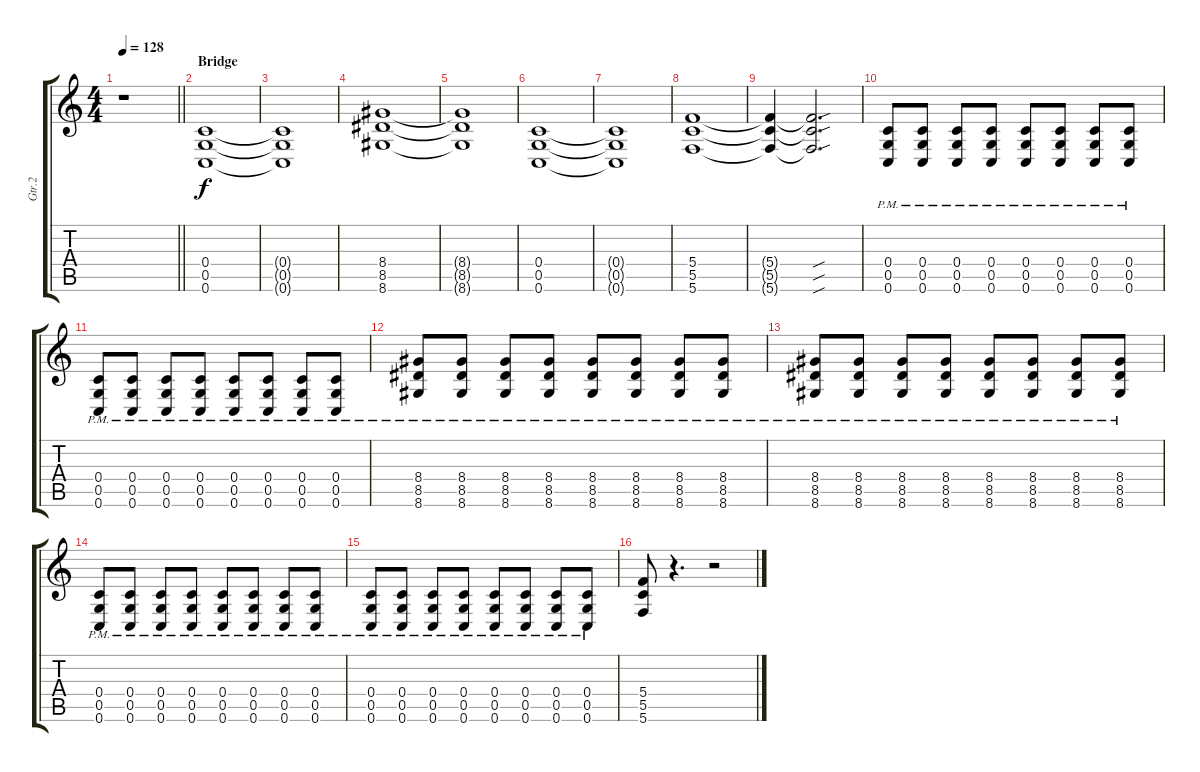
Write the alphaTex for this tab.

\track ("Gtr.2" "Gtr.2") {instrument distortionguitar}
\staff {score tabs}
\tuning (D4 A3 F3 C3 G2 C2) {hide}
\ts (4 4)
\tempo 128
\clef g2
\barLineRight lightlight
\ks c
r.1{dy f} |
\section ("" "Bridge")
(0.4 0.5 0.6).1{volume 16} |
(0.4{t} 0.5{t} 0.6{t}).1 |
(8.4 8.5 8.6).1 |
(8.4{t} 8.5{t} 8.6{t}).1 |
(0.4 0.5 0.6).1 |
(0.4{t} 0.5{t} 0.6{t}).1 |
(5.4 5.5 5.6).1 |
(5.4{t} 5.5{t} 5.6{t}).4 (5.4{sou t} 5.5{sou t} 5.6{sou t}).2{d} |
(0.4{pm} 0.5{pm} 0.6{pm}).8 (0.4{pm} 0.5{pm} 0.6{pm}).8 (0.4{pm} 0.5{pm} 0.6{pm}).8 (0.4{pm} 0.5{pm} 0.6{pm}).8 (0.4{pm} 0.5{pm} 0.6{pm}).8 (0.4{pm} 0.5{pm} 0.6{pm}).8 (0.4{pm} 0.5{pm} 0.6{pm}).8 (0.4{pm} 0.5{pm} 0.6{pm}).8 |
(0.4{pm} 0.5{pm} 0.6{pm}).8 (0.4{pm} 0.5{pm} 0.6{pm}).8 (0.4{pm} 0.5{pm} 0.6{pm}).8 (0.4{pm} 0.5{pm} 0.6{pm}).8 (0.4{pm} 0.5{pm} 0.6{pm}).8 (0.4{pm} 0.5{pm} 0.6{pm}).8 (0.4{pm} 0.5{pm} 0.6{pm}).8 (0.4{pm} 0.5{pm} 0.6{pm}).8 |
(8.4{pm} 8.5{pm} 8.6{pm}).8 (8.4{pm} 8.5{pm} 8.6{pm}).8 (8.4{pm} 8.5{pm} 8.6{pm}).8 (8.4{pm} 8.5{pm} 8.6{pm}).8 (8.4{pm} 8.5{pm} 8.6{pm}).8 (8.4{pm} 8.5{pm} 8.6{pm}).8 (8.4{pm} 8.5{pm} 8.6{pm}).8 (8.4{pm} 8.5{pm} 8.6{pm}).8 |
(8.4{pm} 8.5{pm} 8.6{pm}).8 (8.4{pm} 8.5{pm} 8.6{pm}).8 (8.4{pm} 8.5{pm} 8.6{pm}).8 (8.4{pm} 8.5{pm} 8.6{pm}).8 (8.4{pm} 8.5{pm} 8.6{pm}).8 (8.4{pm} 8.5{pm} 8.6{pm}).8 (8.4{pm} 8.5{pm} 8.6{pm}).8 (8.4{pm} 8.5{pm} 8.6{pm}).8 |
(0.4{pm} 0.5{pm} 0.6{pm}).8 (0.4{pm} 0.5{pm} 0.6{pm}).8 (0.4{pm} 0.5{pm} 0.6{pm}).8 (0.4{pm} 0.5{pm} 0.6{pm}).8 (0.4{pm} 0.5{pm} 0.6{pm}).8 (0.4{pm} 0.5{pm} 0.6{pm}).8 (0.4{pm} 0.5{pm} 0.6{pm}).8 (0.4{pm} 0.5{pm} 0.6{pm}).8 |
(0.4{pm} 0.5{pm} 0.6{pm}).8 (0.4{pm} 0.5{pm} 0.6{pm}).8 (0.4{pm} 0.5{pm} 0.6{pm}).8 (0.4{pm} 0.5{pm} 0.6{pm}).8 (0.4{pm} 0.5{pm} 0.6{pm}).8 (0.4{pm} 0.5{pm} 0.6{pm}).8 (0.4{pm} 0.5{pm} 0.6{pm}).8 (0.4{pm} 0.5{pm} 0.6{pm}).8 |
(5.4 5.5 5.6).8 r.4{d} r.2
